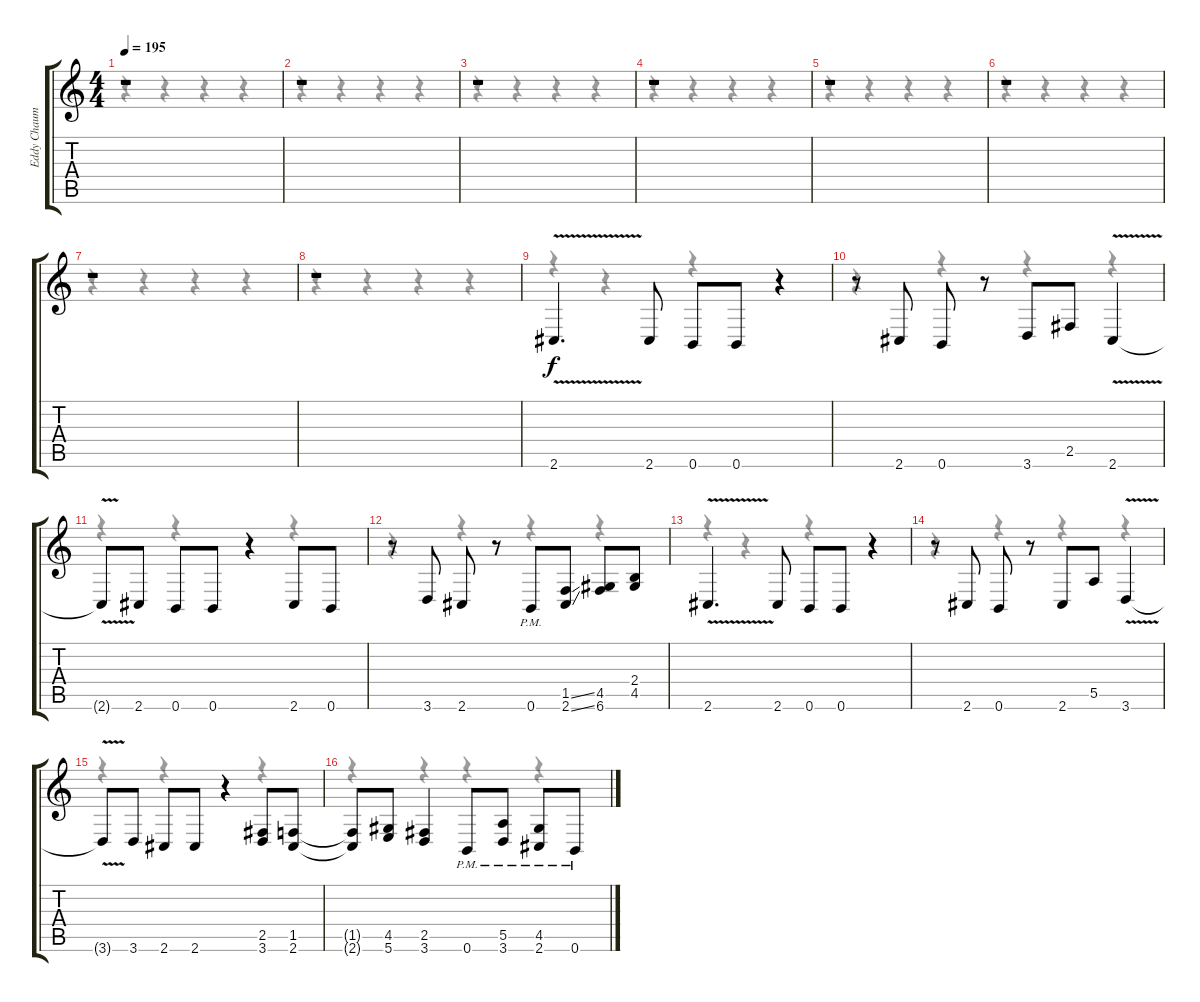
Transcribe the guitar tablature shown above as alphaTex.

\track ("Eddy Chaumulot (Rythm)" "Eddy Chaum") {instrument distortionguitar}
\staff {score tabs}
\tuning (B3 Gb3 D3 A2 E2 B1) {hide}
\voice
\ts (4 4)
\tempo 195
\clef g2
\ks c
r.1{dy f} |
r.1 |
r.1 |
r.1 |
r.1 |
r.1 |
r.1 |
r.1 |
2.6{v}.4{d} 2.6.8 0.6.8 0.6.8 r.4 |
r.8 2.6.8 0.6.8 r.8 3.6.8 2.5.8 2.6{v}.4 |
2.6{v t}.8 2.6.8 0.6.8 0.6.8 r.4 2.6.8 0.6.8 |
r.8 3.6.8 2.6.8 r.8 0.6{pm}.8 (1.5{ss} 2.6{ss}).8 (4.5 6.6).8 (2.4 4.5).8 |
2.6{v}.4{d} 2.6.8 0.6.8 0.6.8 r.4 |
r.8 2.6.8 0.6.8 r.8 2.6.8 5.5.8 3.6{v}.4 |
3.6{v t}.8 3.6.8 2.6.8 2.6.8 r.4 (2.5 3.6).8 (1.5 2.6).8 |
(1.5{t} 2.6{t}).8 (4.5 5.6).8 (2.5 3.6).4 0.6{pm}.8 (5.5{pm} 3.6{pm}).8 (4.5{pm} 2.6{pm}).8 0.6{pm}.8
\voice
\clef g2
\ottava regular
\simile none
\ks c
r.4{dy f} r.4 r.4 r.4 |
r.4 r.4 r.4 r.4 |
r.4 r.4 r.4 r.4 |
r.4 r.4 r.4 r.4 |
r.4 r.4 r.4 r.4 |
r.4 r.4 r.4 r.4 |
r.4 r.4 r.4 r.4 |
r.4 r.4 r.4 r.4 |
r.4 r.4 r.4 r.4 |
r.4 r.4 r.4 r.4 |
r.4 r.4 r.4 r.4 |
r.4 r.4 r.4 r.4 |
r.4 r.4 r.4 r.4 |
r.4 r.4 r.4 r.4 |
r.4 r.4 r.4 r.4 |
r.4 r.4 r.4 r.4
